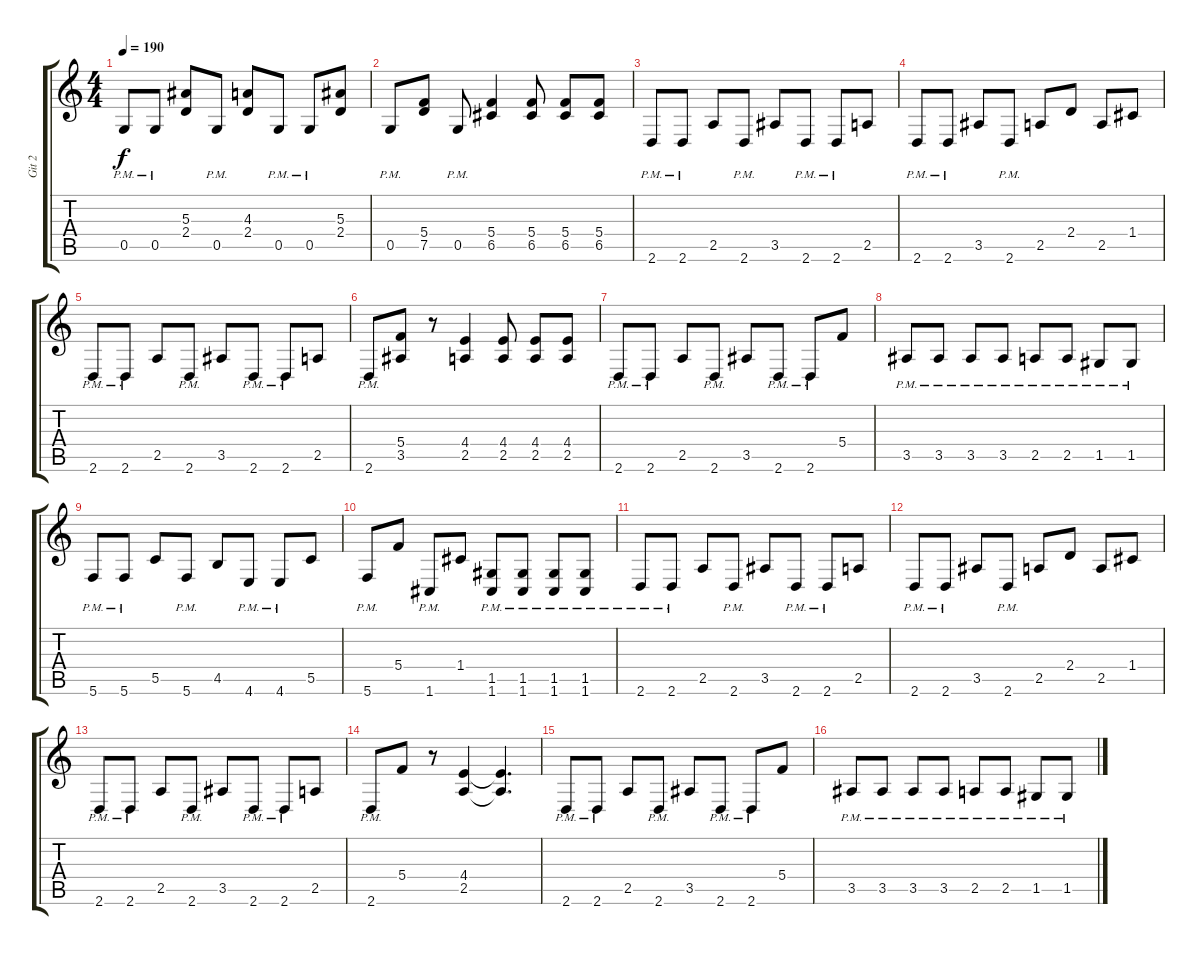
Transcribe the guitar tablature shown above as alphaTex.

\track ("Git 2" "Git 2") {instrument distortionguitar}
\staff {score tabs}
\tuning (D4 A3 F3 C3 G2 C2) {hide}
\ts (4 4)
\tempo 190
\clef g2
\ks c
0.5{pm}.8{dy f} 0.5{pm}.8 (5.3 2.4).8 0.5{pm}.8 (4.3 2.4).8 0.5{pm}.8 0.5{pm}.8 (5.3 2.4).8 |
0.5{pm}.8 (5.4 7.5).8 0.5{pm}.8 (5.4 6.5).4 (5.4 6.5).8 (5.4 6.5).8 (5.4 6.5).8 |
2.6{pm}.8 2.6{pm}.8 2.5.8 2.6{pm}.8 3.5.8 2.6{pm}.8 2.6{pm}.8 2.5.8 |
2.6{pm}.8 2.6{pm}.8 3.5.8 2.6{pm}.8 2.5.8 2.4.8 2.5.8 1.4.8 |
2.6{pm}.8 2.6{pm}.8 2.5.8 2.6{pm}.8 3.5.8 2.6{pm}.8 2.6{pm}.8 2.5.8 |
2.6{pm}.8 (5.4 3.5).8 r.8 (4.4 2.5).4 (4.4 2.5).8 (4.4 2.5).8 (4.4 2.5).8 |
2.6{pm}.8 2.6{pm}.8 2.5.8 2.6{pm}.8 3.5.8 2.6{pm}.8 2.6{pm}.8 5.4.8 |
3.5{pm}.8 3.5{pm}.8 3.5{pm}.8 3.5{pm}.8 2.5{pm}.8 2.5{pm}.8 1.5{pm}.8 1.5{pm}.8 |
5.6{pm}.8 5.6{pm}.8 5.5.8 5.6{pm}.8 4.5.8 4.6{pm}.8 4.6{pm}.8 5.5.8 |
5.6{pm}.8 5.4.8 1.6{pm}.8 1.4.8 (1.5{pm} 1.6{pm}).8 (1.5{pm} 1.6{pm}).8 (1.5{pm} 1.6{pm}).8 (1.5{pm} 1.6{pm}).8 |
2.6{pm}.8 2.6{pm}.8 2.5.8 2.6{pm}.8 3.5.8 2.6{pm}.8 2.6{pm}.8 2.5.8 |
2.6{pm}.8 2.6{pm}.8 3.5.8 2.6{pm}.8 2.5.8 2.4.8 2.5.8 1.4.8 |
2.6{pm}.8 2.6{pm}.8 2.5.8 2.6{pm}.8 3.5.8 2.6{pm}.8 2.6{pm}.8 2.5.8 |
2.6{pm}.8 5.4.8 r.8 (4.4 2.5).4 (4.4{t} 2.5{t}).4{d} |
2.6{pm}.8 2.6{pm}.8 2.5.8 2.6{pm}.8 3.5.8 2.6{pm}.8 2.6{pm}.8 5.4.8 |
3.5{pm}.8 3.5{pm}.8 3.5{pm}.8 3.5{pm}.8 2.5{pm}.8 2.5{pm}.8 1.5{pm}.8 1.5{pm}.8
